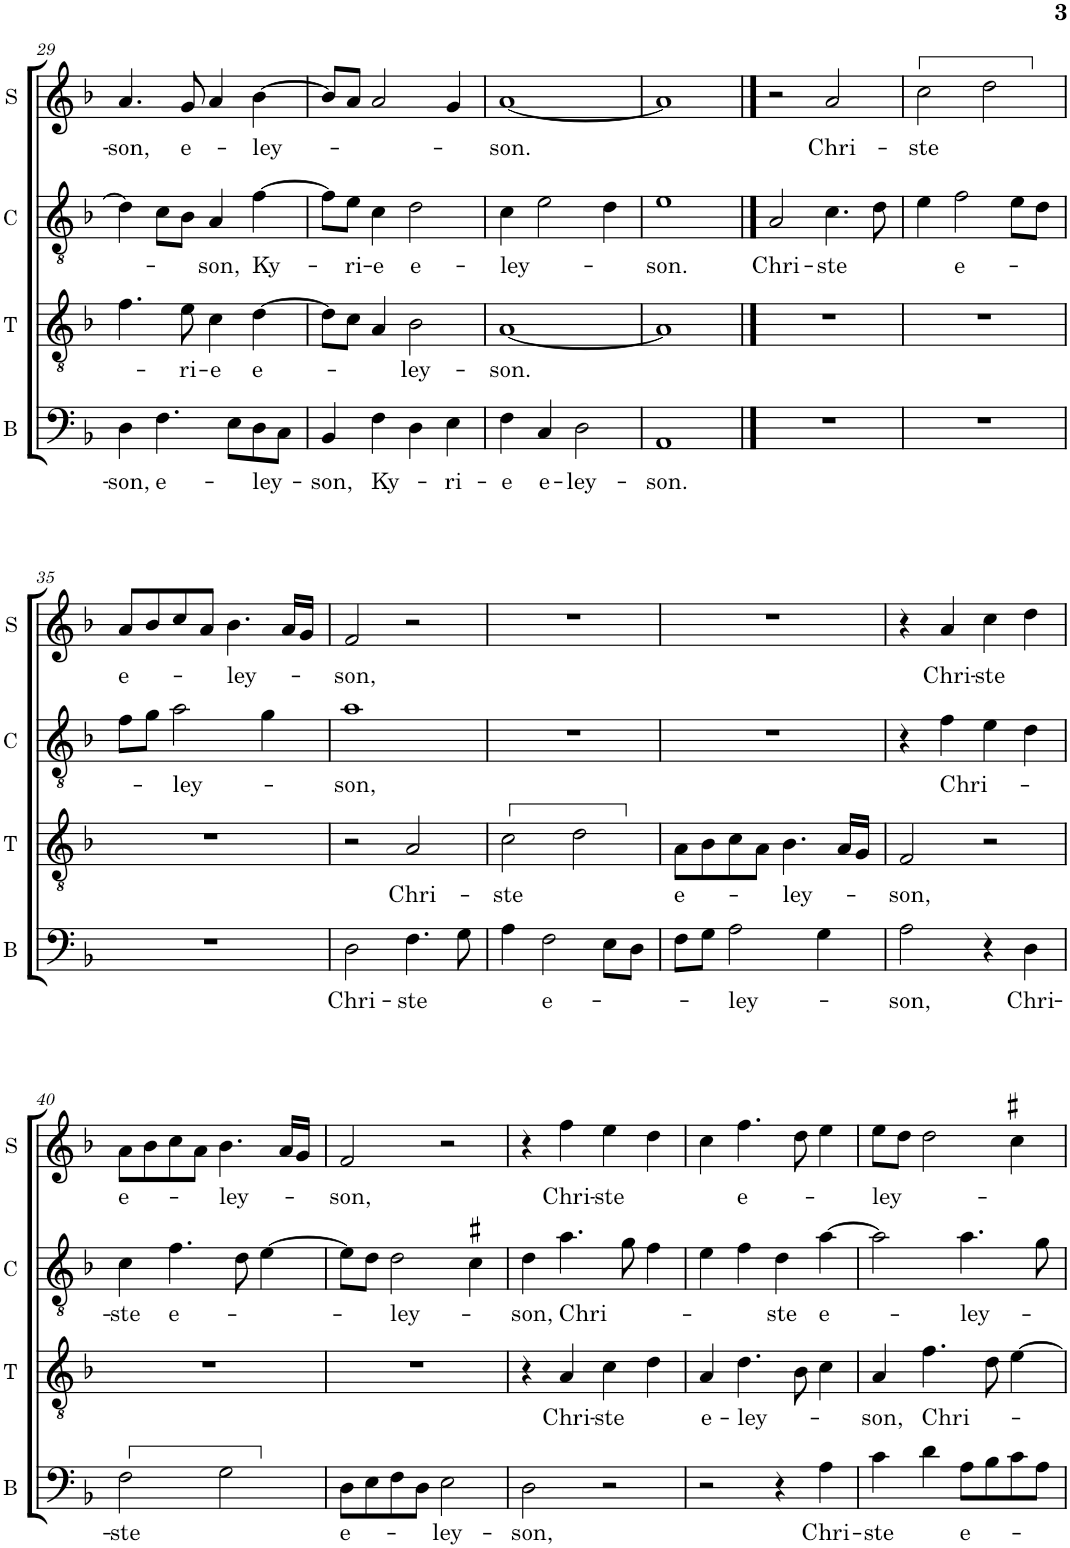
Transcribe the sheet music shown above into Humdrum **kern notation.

**kern	**text	**kern	**text	**kern	**text	**kern	**text
*part4	*part4	*part3	*part3	*part2	*part2	*part1	*part1
*staff4	*staff4	*staff3	*staff3	*staff2	*staff2	*staff1	*staff1
*I"B	*	*I"T	*	*I"C	*	*I"S	*
*I'B	*	*I'T	*	*I'C	*	*I'S	*
!!LO:PB:g=z
*clefF4	*	*clefGv2	*	*clefGv2	*	*clefG2	*
*	*	*	*	*Trd4c7	*	*	*
*k[b-]	*	*k[b-]	*	*k[b-]	*	*k[b-]	*
*M2/2	*	*M2/2	*	*M2/2	*	*M2/2	*
*met(c|)	*	*met(c|)	*	*met(c|)	*	*met(c|)	*
=29	=29	=29	=29	=29	=29	=29	=29
!	!LO:LY:b	!	!	!	!	!	!LO:LY:b
4D\	-son,	4.f\	.	4d\]	.	4.a/	-son,
!	!LO:LY:b	!	!	!	!	!	!
4.F\	e-	.	.	8c\L	.	.	.
!	!	!	!LO:LY:b	!	!	!	!LO:LY:b
.	.	8e\	-ri-	8B-\J	.	8g/	e-
!	!	!	!LO:LY:b	!	!LO:LY:b	!	!
.	.	4c\	-e	4A/	-son,	4a/	.
8E\L	.	.	.	.	.	.	.
!	!LO:LY:b	!	!LO:LY:b	!	!LO:LY:b	!	!LO:LY:b
8D\	-ley-	[4d\	e-	[4f\	Ky-	[4b-\	-ley-
8C\J	.	.	.	.	.	.	.
=30	=30	=30	=30	=30	=30	=30	=30
!	!LO:LY:b	!	!	!	!	!	!
4BB-/	-son,	8d\L]	.	8f\L]	.	8b-/L]	.
!	!	!	!	!	!LO:LY:b	!	!
.	.	8c\J	.	8e\J	-ri-	8a/J	.
!	!LO:LY:b	!	!	!	!LO:LY:b	!	!
4F\	Ky-	4A/	.	4c\	-e	2a/	.
!	!	!	!LO:LY:b	!	!LO:LY:b	!	!
4D\	.	2B-\	-ley-	2d\	e-	.	.
!	!LO:LY:b	!	!	!	!	!	!
4E\	-ri-	.	.	.	.	4g/	.
=31	=31	=31	=31	=31	=31	=31	=31
!	!LO:LY:b	!	!LO:LY:b	!	!LO:LY:b	!	!LO:LY:b
4F\	-e	[1A	-son.	4c\	-ley-	[1a	-son.
!	!LO:LY:b	!	!	!	!	!	!
4C/	e-	.	.	2e\	.	.	.
!	!LO:LY:b	!	!	!	!	!	!
2D\	-ley-	.	.	.	.	.	.
.	.	.	.	4d\	.	.	.
=32	=32	=32	=32	=32	=32	=32	=32
!	!LO:LY:b	!	!	!	!LO:LY:b	!	!
1AA	-son.	1A]	.	1e	-son.	1a]	.
==33	==33	==33	==33	==33	==33	==33	==33
!	!	!	!	!	!LO:LY:b	!	!
1r	.	1r	.	2A/	Chri-	2r	.
!	!	!	!	!	!LO:LY:b	!	!LO:LY:b
.	.	.	.	4.c\	-ste	2a/	Chri-
.	.	.	.	8d\	.	.	.
=34	=34	=34	=34	=34	=34	=34	=34
!	!	!	!	!	!	!	!LO:LY:b
1r	.	1r	.	4e\	.	2cc\	-ste
!	!	!	!	!	!LO:LY:b	!	!
.	.	.	.	2f\	e-	.	.
.	.	.	.	.	.	2dd\	.
.	.	.	.	8e\L	.	.	.
.	.	.	.	8d\J	.	.	.
!!LO:LB:g=z
=35	=35	=35	=35	=35	=35	=35	=35
!	!	!	!	!	!	!	!LO:LY:b
1r	.	1r	.	8f\L	.	8a/L	e-
.	.	.	.	8g\J	.	8b-/	.
!	!	!	!	!	!LO:LY:b	!	!
.	.	.	.	2a\	ley-	8cc/	.
.	.	.	.	.	.	8a/J	.
!	!	!	!	!	!	!	!LO:LY:b
.	.	.	.	.	.	4.b-\	-ley-
.	.	.	.	4g\	.	.	.
.	.	.	.	.	.	16a/LL	.
.	.	.	.	.	.	16g/JJ	.
=36	=36	=36	=36	=36	=36	=36	=36
!	!LO:LY:b	!	!	!	!LO:LY:b	!	!LO:LY:b
2D\	Chri-	2r	.	1a	-son,	2f/	-son,
!	!LO:LY:b	!	!LO:LY:b	!	!	!	!
4.F\	-ste	2A/	Chri-	.	.	2r	.
8G\	.	.	.	.	.	.	.
=37	=37	=37	=37	=37	=37	=37	=37
!	!	!	!LO:LY:b	!	!	!	!
4A\	.	2c\	-ste	1r	.	1r	.
!	!LO:LY:b	!	!	!	!	!	!
2F\	e-	.	.	.	.	.	.
.	.	2d\	.	.	.	.	.
8E\L	.	.	.	.	.	.	.
8D\J	.	.	.	.	.	.	.
=38	=38	=38	=38	=38	=38	=38	=38
!	!	!	!LO:LY:b	!	!	!	!
8F\L	.	8A\L	e-	1r	.	1r	.
8G\J	.	8B-\	.	.	.	.	.
!	!LO:LY:b	!	!	!	!	!	!
2A\	-ley-	8c\	.	.	.	.	.
.	.	8A\J	.	.	.	.	.
!	!	!	!LO:LY:b	!	!	!	!
.	.	4.B-\	-ley-	.	.	.	.
4G\	.	.	.	.	.	.	.
.	.	16A/LL	.	.	.	.	.
.	.	16G/JJ	.	.	.	.	.
=39	=39	=39	=39	=39	=39	=39	=39
!	!LO:LY:b	!	!LO:LY:b	!	!	!	!
2A\	-son,	2F/	-son,	4r	.	4r	.
!	!	!	!	!	!LO:LY:b	!	!LO:LY:b
.	.	.	.	4f\	Chri-	4a/	Chri-
!	!	!	!	!	!	!	!LO:LY:b
4r	.	2r	.	4e\	.	4cc\	-ste
!	!LO:LY:b	!	!	!	!	!	!
4D\	Chri-	.	.	4d\	.	4dd\	.
!!LO:LB:g=z
=40	=40	=40	=40	=40	=40	=40	=40
!	!LO:LY:b	!	!	!	!LO:LY:b	!	!LO:LY:b
2F\	-ste	1r	.	4c\	ste	8a\L	e-
.	.	.	.	.	.	8b-\	.
!	!	!	!	!	!LO:LY:b	!	!
.	.	.	.	4.f\	e-	8cc\	.
.	.	.	.	.	.	8a\J	.
!	!	!	!	!	!	!	!LO:LY:b
2G\	.	.	.	.	.	4.b-\	-ley-
.	.	.	.	8d\	.	.	.
.	.	.	.	[4e\	.	.	.
.	.	.	.	.	.	16a/LL	.
.	.	.	.	.	.	16g/JJ	.
=41	=41	=41	=41	=41	=41	=41	=41
!	!LO:LY:b	!	!	!	!	!	!LO:LY:b
8D\L	e-	1r	.	8e\L]	.	2f/	-son,
8E\	.	.	.	8d\J	.	.	.
!	!	!	!	!	!LO:LY:b	!	!
8F\	.	.	.	2d\	-ley-	.	.
8D\J	.	.	.	.	.	.	.
!	!LO:LY:b	!	!	!	!	!	!
2E\	-ley-	.	.	.	.	2r	.
.	.	.	.	4c#X\	.	.	.
=42	=42	=42	=42	=42	=42	=42	=42
!	!LO:LY:b	!	!	!	!LO:LY:b	!	!
2D\	-son,	4r	.	4d\	-son,	4r	.
!	!	!	!LO:LY:b	!	!LO:LY:b	!	!LO:LY:b
.	.	4A/	Chri-	4.a\	Chri-	4ff\	Chri-
!	!	!	!LO:LY:b	!	!	!	!LO:LY:b
2r	.	4c\	-ste	.	.	4ee\	ste
.	.	.	.	8g\	.	.	.
.	.	4d\	.	4f\	.	4dd\	.
=43	=43	=43	=43	=43	=43	=43	=43
!	!	!	!LO:LY:b	!	!	!	!
2r	.	4A/	e-	4e\	.	4cc\	.
!	!	!	!LO:LY:b	!	!	!	!LO:LY:b
.	.	4.d\	-ley-	4f\	.	4.ff\	e-
!	!	!	!	!	!LO:LY:b	!	!
4r	.	.	.	4d\	-ste	.	.
.	.	8B-\	.	.	.	8dd\	.
!	!LO:LY:b	!	!	!	!LO:LY:b	!	!
4A\	Chri-	4c\	.	[4a\	e-	4ee\	.
=44	=44	=44	=44	=44	=44	=44	=44
!	!LO:LY:b	!	!LO:LY:b	!	!	!	!LO:LY:b
4c\	-ste	4A/	son,	2a\]	.	8ee\L	-ley-
.	.	.	.	.	.	8dd\J	.
!	!	!	!LO:LY:b	!	!	!	!
4d\	.	4.f\	Chri-	.	.	2dd\	.
!	!LO:LY:b	!	!	!	!LO:LY:b	!	!
8A\L	e-	.	.	4.a\	-ley-	.	.
8B-\	.	8d\	.	.	.	.	.
8c\	.	[4e\	.	.	.	4cc#X\	.
8A\J	.	.	.	8g\	.	.	.
=	=	=	=	=	=	=	=
*-	*-	*-	*-	*-	*-	*-	*-
